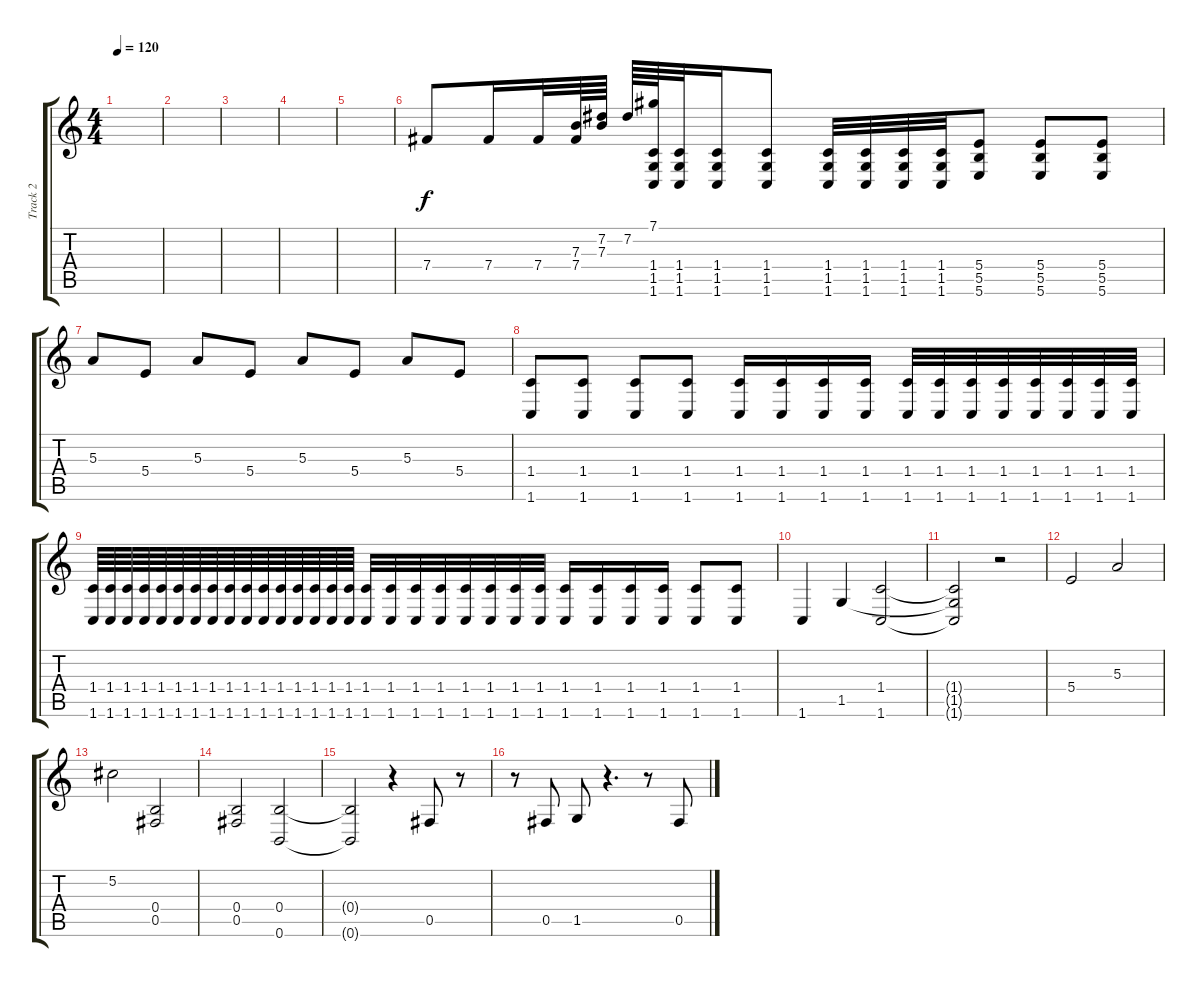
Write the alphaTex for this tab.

\track ("Track 2" "Track 2") {instrument fretlessbass}
\staff {score tabs}
\tuning (Db4 Ab3 E3 B2 Gb2 B1) {hide}
\ts (4 4)
\tempo 120
\clef g2
\ks c
|
|
|
|
|
7.4.8 7.4.16 7.4.32 (7.3 7.4).64 (7.2 7.3).64 7.2.64 (7.1 1.4 1.5 1.6).64 (1.4 1.5 1.6).32 (1.4 1.5 1.6).16 (1.4 1.5 1.6).8 (1.4 1.5 1.6).32 (1.4 1.5 1.6).32 (1.4 1.5 1.6).32 (1.4 1.5 1.6).32 (5.4 5.5 5.6).8 (5.4 5.5 5.6).8 (5.4 5.5 5.6).8 |
5.3.8 5.4.8 5.3.8 5.4.8 5.3.8 5.4.8 5.3.8 5.4.8 |
(1.4 1.6).8 (1.4 1.6).8 (1.4 1.6).8 (1.4 1.6).8 (1.4 1.6).16 (1.4 1.6).16 (1.4 1.6).16 (1.4 1.6).16 (1.4 1.6).32 (1.4 1.6).32 (1.4 1.6).32 (1.4 1.6).32 (1.4 1.6).32 (1.4 1.6).32 (1.4 1.6).32 (1.4 1.6).32 |
(1.4 1.6).64 (1.4 1.6).64 (1.4 1.6).64 (1.4 1.6).64 (1.4 1.6).64 (1.4 1.6).64 (1.4 1.6).64 (1.4 1.6).64 (1.4 1.6).64 (1.4 1.6).64 (1.4 1.6).64 (1.4 1.6).64 (1.4 1.6).64 (1.4 1.6).64 (1.4 1.6).64 (1.4 1.6).64 (1.4 1.6).32 (1.4 1.6).32 (1.4 1.6).32 (1.4 1.6).32 (1.4 1.6).32 (1.4 1.6).32 (1.4 1.6).32 (1.4 1.6).32 (1.4 1.6).16 (1.4 1.6).16 (1.4 1.6).16 (1.4 1.6).16 (1.4 1.6).8 (1.4 1.6).8 |
1.6.4 1.5.4 (1.4 1.6).2 |
(1.4{t} 1.5{t} 1.6{t}).2 r.2 |
5.4.2 5.3.2 |
5.2.2 (0.4 0.5).2 |
(0.4 0.5).2 (0.4 0.6).2 |
(0.4{t} 0.6{t}).2 r.4 0.5.8 r.8 |
r.8 0.5.8 1.5.8 r.4{d} r.8 0.5.8
